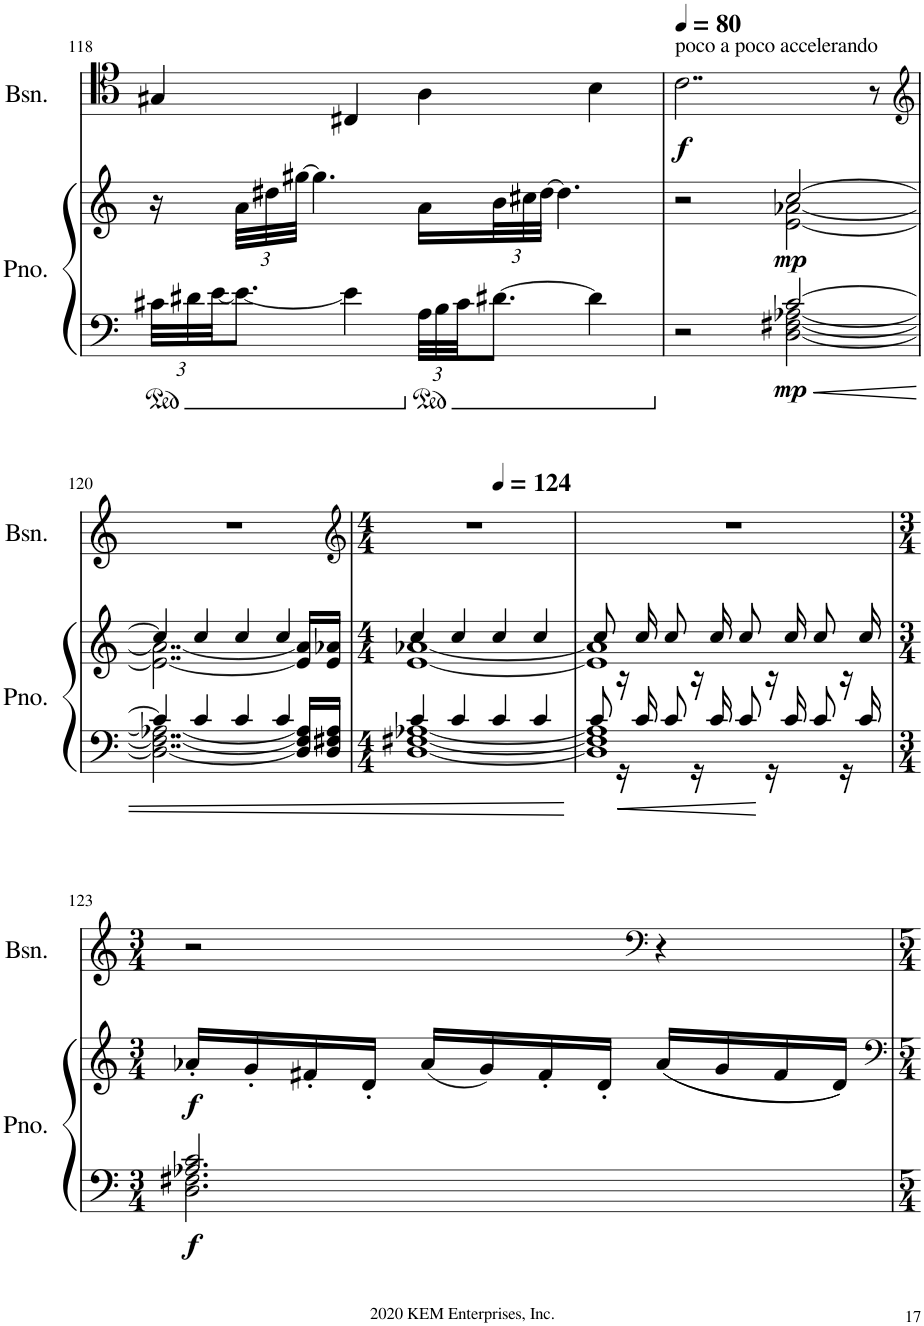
**kern	**kern	**dynam	**kern	**dynam
*part2	*part2	*part2	*part1	*part1
*staff3	*staff2	*staff2/3	*staff1	*staff1
*I"Piano	*	*	*I"Bassoon	*
*I'Pno.	*	*	*I'Bsn.	*
!!LO:PB:g=z
*clefF4	*clefG2	*	*clefC4	*
*k[]	*k[]	*	*k[]	*
*M4/4	*M4/4	*	*M4/4	*
*Xbrackettup	*	*	*	*
=118	=118	=118	=118	=118
48c#X\LLL	16r	.	4G#X/	.
48d#X\	.	.	.	.
[<48e\JJ	.	.	.	.
*	*Xbrackettup	*	*	*
8.e\J_	48a\LLL	.	.	.
.	48dd#X\	.	.	.
.	[48gg#X\JJJ	.	.	.
.	4.gg#\]	.	.	.
4e\]	.	.	4C#X/	.
48A\LLL	16a\LL	.	4A\	.
48B\	.	.	.	.
48c#\JJ	.	.	.	.
[8.d#X\J	48b\L	.	.	.
.	48cc#X\	.	.	.
.	[48dd#\JJJ	.	.	.
.	4.dd#\]	.	.	.
4d#\]	.	.	4B\	.
=119	=119	=119	=119	=119
*	*	*	*MM80	*
*^	*^	*	*	*
!	!	!	!	!	!LO:TX:a:t=poco a poco accelerando	!
!	!	!	!	!	!	!LO:DY:b
2r	2ryy	2r	2ryy	.	2..c\	f
!	!	!	!	!LO:DY:b=2	!	!
!	!	!	!	!LO:DY:n=1:b	!	!
[2D\ [2F#X\ [2A-X\	[2c/	[2e\ [2a-X\	[2cc/	mp mp	.	.
.	.	.	.	.	8r	.
!!LO:LB:g=z
=120	=120	=120	=120	=120	=120	=120
*	*	*	*	*	*clefG2	*
2..D\_ 2..F#\_ 2..A-X\_	4c/]	2..e\_ 2..a-\_	4cc/]	.	1r	.
.	4c/	.	4cc/	.	.	.
.	4c/	.	4cc/	.	.	.
.	4c/	.	4cc/	.	.	.
16D/] 16F#/] 16A-/]LL	.	16e/] 16a-/]LL	.	.	.	.
16D/ 16F#X/ 16A-/JJ	.	16e/ 16a-X/JJ	.	.	.	.
=121	=121	=121	=121	=121	=121	=121
*	*	*	*	*	*clefG2	*
*M4/4	*	*M4/4	*	*	*M4/4	*
*	*	*	*	*	*^	*
[1D [1F#X [1A-X	4c/	[1e [1a-X	4cc/	.	1r	2ryy	.
.	4c/	.	4cc/	.	.	.	.
*	*	*	*	*	*MM124	*	*
.	4c/	.	4cc/	.	.	2ryy	.
.	4c/	.	4cc/	.	.	.	.
*	*	*	*	*	*v	*v	*
=122	=122	=122	=122	=122	=122	=122
1D] 1F#] 1A-]	8c/	1e] 1a-]	8cc/	.	1r	.
.	16r	.	16r	.	.	.
.	16c/	.	16cc/	.	.	.
.	8c/	.	8cc/	.	.	.
.	16r	.	16r	.	.	.
.	16c/	.	16cc/	.	.	.
.	8c/	.	8cc/	.	.	.
.	16r	.	16r	.	.	.
.	16c/	.	16cc/	.	.	.
.	8c/	.	8cc/	.	.	.
.	16r	.	16r	.	.	.
.	16c/	.	16cc/	.	.	.
*	*	*v	*v	*	*	*
!!LO:LB:g=z
=123	=123	=123	=123	=123	=123
*M3/4	*	*M3/4	*	*M3/4	*
*	*	*^	*	*	*
!	!	!	!	!LO:DY:b=2	!	!
!	!	!	!	!LO:DY:n=1:b	!	!
*	*	*v	*v	*	*	*
2.D\ 2.F#X\	2.A-X/ 2.c/	16a-X'/LL	f f	2r	.
.	.	16g'/	.	.	.
.	.	16f#X'/	.	.	.
.	.	16d'/JJ	.	.	.
.	.	(16a-/LL	.	.	.
.	.	16g/)	.	.	.
.	.	16f#'/	.	.	.
.	.	16d'/JJ	.	.	.
*	*	*	*	*clefF4	*
.	.	((16a-/LL	.	4r	.
.	.	16g/	.	.	.
.	.	16f#/	.	.	.
.	.	16d/JJ))	.	.	.
*v	*v	*	*	*	*
=	=	=	=	=
*-	*-	*-	*-	*-
